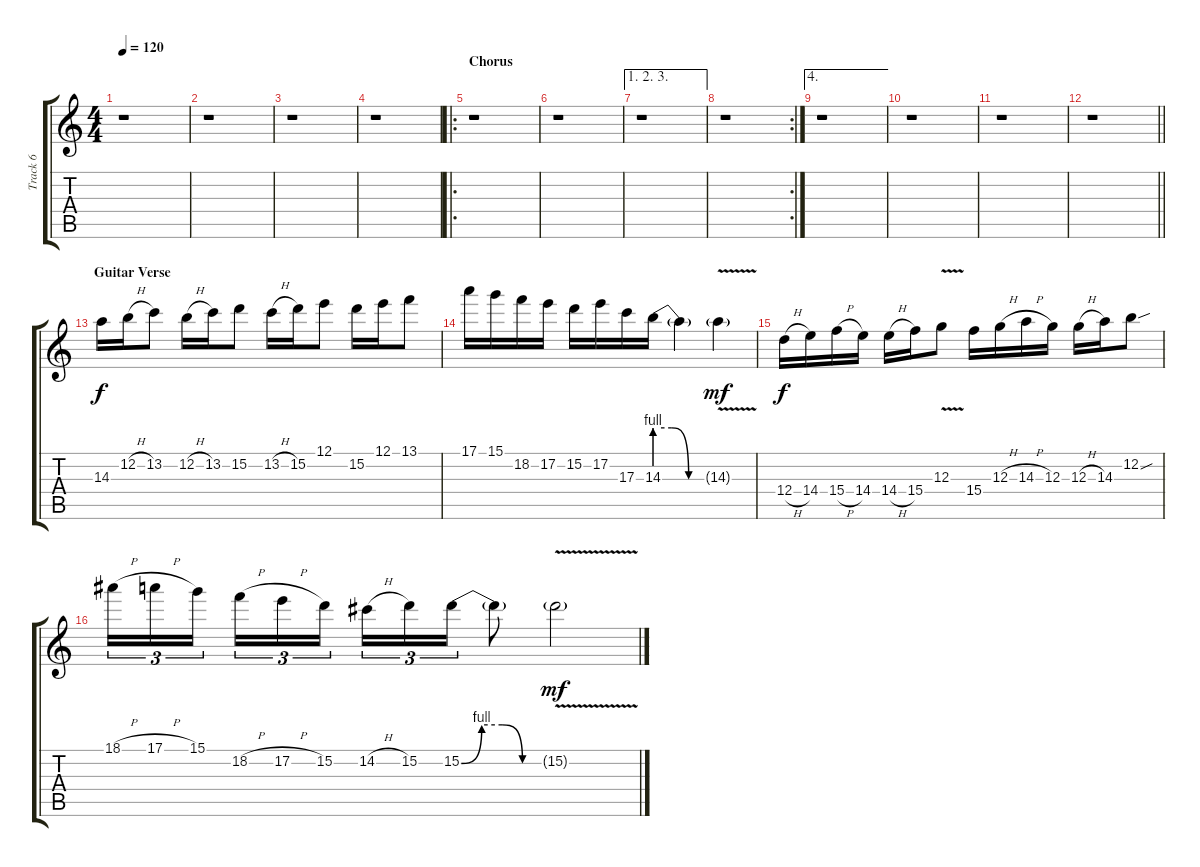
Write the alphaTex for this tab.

\track ("Track 6" "Track 6") {instrument distortionguitar}
\staff {score tabs}
\tuning (E4 B3 G3 D3 A2 E2) {hide}
\ts (4 4)
\tempo 120
\clef g2
\ks c
r.1{dy f} |
r.1 |
r.1 |
r.1 |
\ro
\section ("" "Chorus")
r.1 |
r.1 |
\ae (1 2 3)
r.1 |
\rc 2
r.1 |
\ae 4
r.1 |
r.1 |
r.1 |
\barLineRight lightlight
r.1 |
\section ("" "Guitar Verse")
14.3.16 12.2{h}.16 13.2.8 12.2{h}.16 13.2.16 15.2.8 13.2{h}.16 15.2.16 12.1.8 15.2.16 12.1.16 13.1.8 |
17.1.16 15.1.16 18.2.16 17.2.16 15.2.16 17.2.16 17.3.16 14.3{be (custom 0 4 20 4 40 0 60 0)}.16 14.3{t}.4 14.3{v g}.4{dy mf} |
12.4{h}.16{dy f} 14.4.16 15.4{h}.16 14.4.16 14.4{h}.16 15.4.16 12.3{v}.8 15.4.16 12.3{h}.16 14.3{h}.16 12.3.16 12.3{h}.16 14.3.16 12.2{sou}.8 |
18.1{h}.16{tu (3 2)} 17.1{h}.16{tu (3 2)} 15.1.16{tu (3 2)} 18.2{h}.16{tu (3 2)} 17.2{h}.16{tu (3 2)} 15.2.16{tu (3 2)} 14.2{h}.16{tu (3 2)} 15.2.16{tu (3 2)} 15.2{be (custom 0 0 15 4 30 4 45 0 60 0)}.16{tu (3 2)} 15.2{t}.8 15.2{v g}.2{dy mf}
